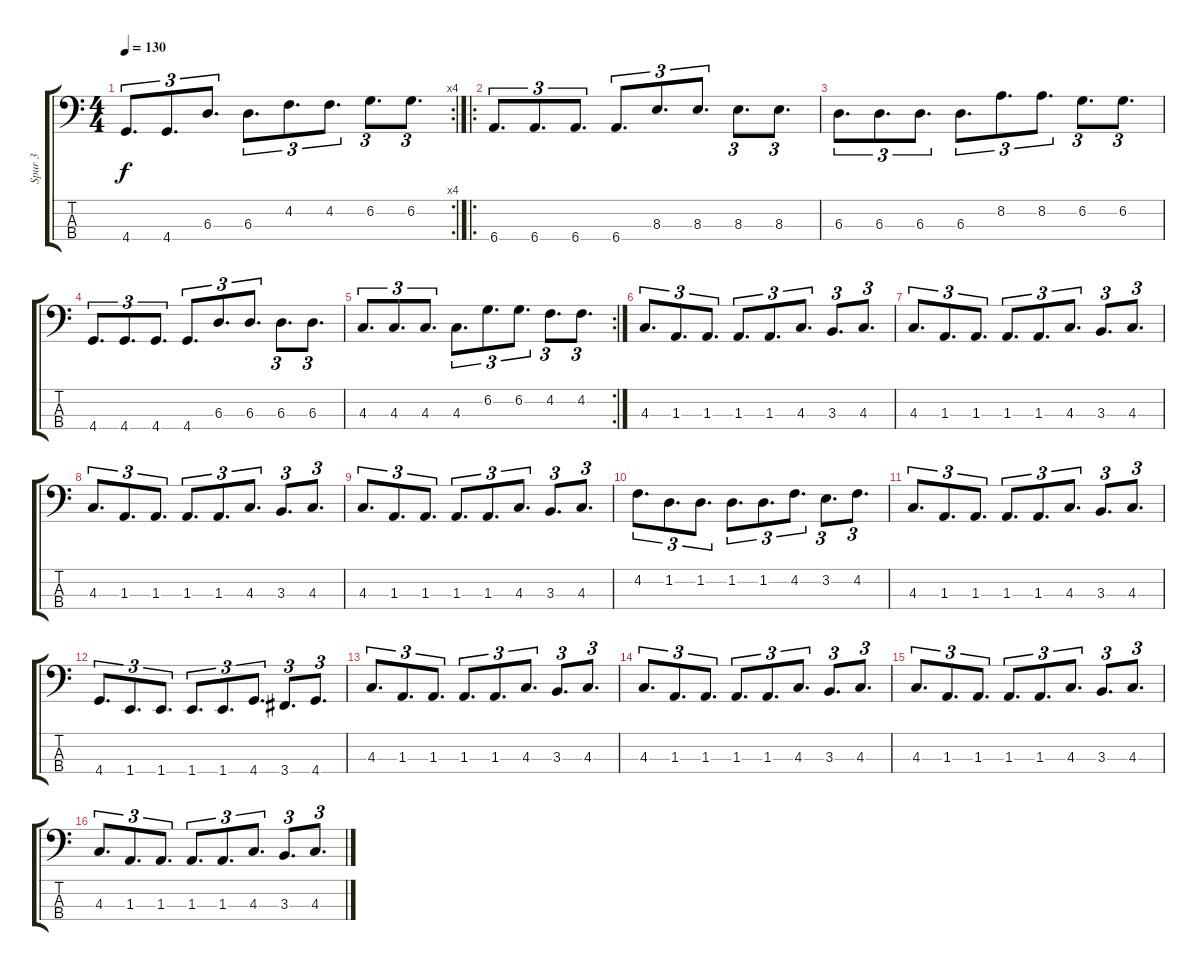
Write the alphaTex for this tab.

\track ("Spur 3" "Spur 3") {instrument electricbassfinger}
\staff {score tabs}
\tuning (Gb2 Db2 Ab1 Eb1) {hide}
\rc 4
\ts (4 4)
\tempo 130
\clef f4
\ks c
4.4.8{d tu (3 2) dy f} 4.4.8{d tu (3 2)} 6.3.8{d tu (3 2)} 6.3.8{d tu (3 2)} 4.2.8{d tu (3 2)} 4.2.8{d tu (3 2)} 6.2.8{d tu (3 2)} 6.2.8{d tu (3 2)} |
\ro
6.4.8{d tu (3 2)} 6.4.8{d tu (3 2)} 6.4.8{d tu (3 2)} 6.4.8{d tu (3 2)} 8.3.8{d tu (3 2)} 8.3.8{d tu (3 2)} 8.3.8{d tu (3 2)} 8.3.8{d tu (3 2)} |
6.3.8{d tu (3 2)} 6.3.8{d tu (3 2)} 6.3.8{d tu (3 2)} 6.3.8{d tu (3 2)} 8.2.8{d tu (3 2)} 8.2.8{d tu (3 2)} 6.2.8{d tu (3 2)} 6.2.8{d tu (3 2)} |
4.4.8{d tu (3 2)} 4.4.8{d tu (3 2)} 4.4.8{d tu (3 2)} 4.4.8{d tu (3 2)} 6.3.8{d tu (3 2)} 6.3.8{d tu (3 2)} 6.3.8{d tu (3 2)} 6.3.8{d tu (3 2)} |
\rc 2
4.3.8{d tu (3 2)} 4.3.8{d tu (3 2)} 4.3.8{d tu (3 2)} 4.3.8{d tu (3 2)} 6.2.8{d tu (3 2)} 6.2.8{d tu (3 2)} 4.2.8{d tu (3 2)} 4.2.8{d tu (3 2)} |
4.3.8{d tu (3 2)} 1.3.8{d tu (3 2)} 1.3.8{d tu (3 2)} 1.3.8{d tu (3 2)} 1.3.8{d tu (3 2)} 4.3.8{d tu (3 2)} 3.3.8{d tu (3 2)} 4.3.8{d tu (3 2)} |
4.3.8{d tu (3 2)} 1.3.8{d tu (3 2)} 1.3.8{d tu (3 2)} 1.3.8{d tu (3 2)} 1.3.8{d tu (3 2)} 4.3.8{d tu (3 2)} 3.3.8{d tu (3 2)} 4.3.8{d tu (3 2)} |
4.3.8{d tu (3 2)} 1.3.8{d tu (3 2)} 1.3.8{d tu (3 2)} 1.3.8{d tu (3 2)} 1.3.8{d tu (3 2)} 4.3.8{d tu (3 2)} 3.3.8{d tu (3 2)} 4.3.8{d tu (3 2)} |
4.3.8{d tu (3 2)} 1.3.8{d tu (3 2)} 1.3.8{d tu (3 2)} 1.3.8{d tu (3 2)} 1.3.8{d tu (3 2)} 4.3.8{d tu (3 2)} 3.3.8{d tu (3 2)} 4.3.8{d tu (3 2)} |
4.2.8{d tu (3 2)} 1.2.8{d tu (3 2)} 1.2.8{d tu (3 2)} 1.2.8{d tu (3 2)} 1.2.8{d tu (3 2)} 4.2.8{d tu (3 2)} 3.2.8{d tu (3 2)} 4.2.8{d tu (3 2)} |
4.3.8{d tu (3 2)} 1.3.8{d tu (3 2)} 1.3.8{d tu (3 2)} 1.3.8{d tu (3 2)} 1.3.8{d tu (3 2)} 4.3.8{d tu (3 2)} 3.3.8{d tu (3 2)} 4.3.8{d tu (3 2)} |
4.4.8{d tu (3 2)} 1.4.8{d tu (3 2)} 1.4.8{d tu (3 2)} 1.4.8{d tu (3 2)} 1.4.8{d tu (3 2)} 4.4.8{d tu (3 2)} 3.4.8{d tu (3 2)} 4.4.8{d tu (3 2)} |
4.3.8{d tu (3 2)} 1.3.8{d tu (3 2)} 1.3.8{d tu (3 2)} 1.3.8{d tu (3 2)} 1.3.8{d tu (3 2)} 4.3.8{d tu (3 2)} 3.3.8{d tu (3 2)} 4.3.8{d tu (3 2)} |
4.3.8{d tu (3 2)} 1.3.8{d tu (3 2)} 1.3.8{d tu (3 2)} 1.3.8{d tu (3 2)} 1.3.8{d tu (3 2)} 4.3.8{d tu (3 2)} 3.3.8{d tu (3 2)} 4.3.8{d tu (3 2)} |
4.3.8{d tu (3 2)} 1.3.8{d tu (3 2)} 1.3.8{d tu (3 2)} 1.3.8{d tu (3 2)} 1.3.8{d tu (3 2)} 4.3.8{d tu (3 2)} 3.3.8{d tu (3 2)} 4.3.8{d tu (3 2)} |
4.3.8{d tu (3 2)} 1.3.8{d tu (3 2)} 1.3.8{d tu (3 2)} 1.3.8{d tu (3 2)} 1.3.8{d tu (3 2)} 4.3.8{d tu (3 2)} 3.3.8{d tu (3 2)} 4.3.8{d tu (3 2)}
